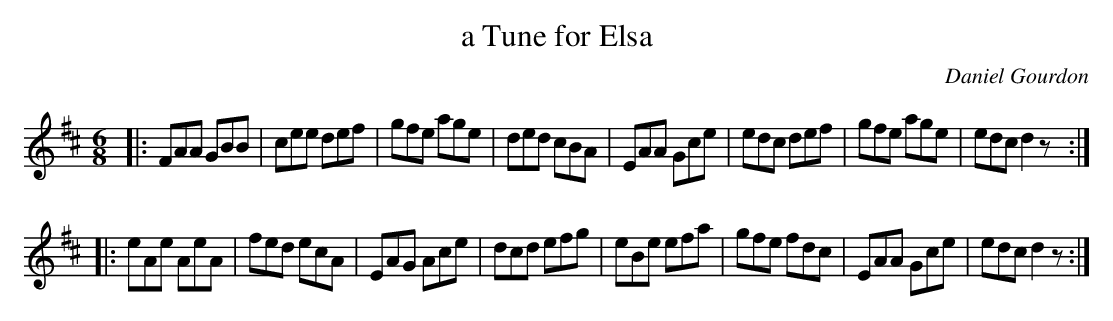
X:1
T: a Tune for Elsa
C: Daniel Gourdon
M: 6/8
L: 1/8
K: D
|:\
FAA GBB | cee def | gfe age | ded cBA |\
EAA Gce | edc def | gfe age | edc d2z :|
|:\
eAe AeA | fed ecA | EAG Ace | dcd efg |\
eBe efa | gfe fdc | EAA Gce | edc d2z :|
